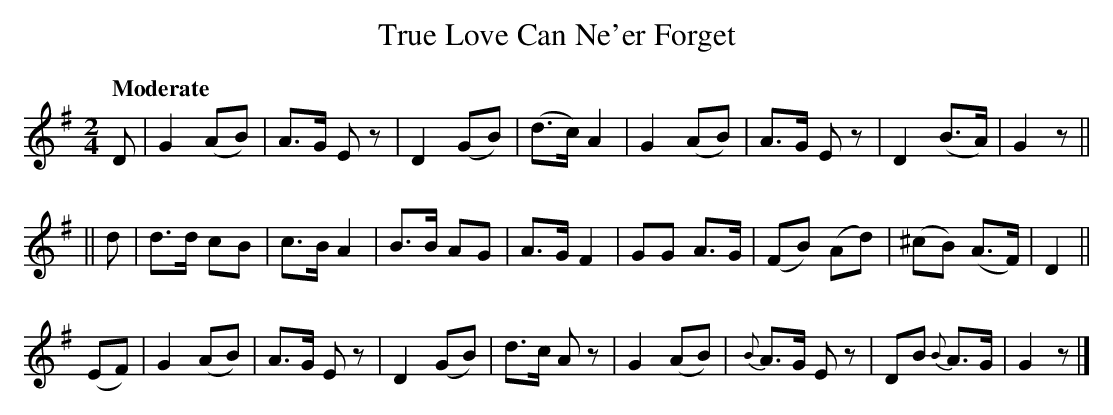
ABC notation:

X:1
T: True Love Can Ne'er Forget
Q: "Moderate"
M: 2/4
L: 1/8
K: G
   D | G2 (AB) | A>G Ez | D2 (GB) | (d>c) A2 | G2 (AB) |    A>G  Ez  |   D2   (B>A) | G2z ||
|| d | d>d cB  | c>B A2 | B>B AG  |  A>G  F2 | GG  A>G |   (FB) (Ad) | (^cB)  (A>F) | D2  ||
(EF) | G2 (AB) | A>G Ez | D2 (GB) |  d>c  Az | G2 (AB) | {B}A>G  Ez  |   DB {B}A>G  | G2z |]
